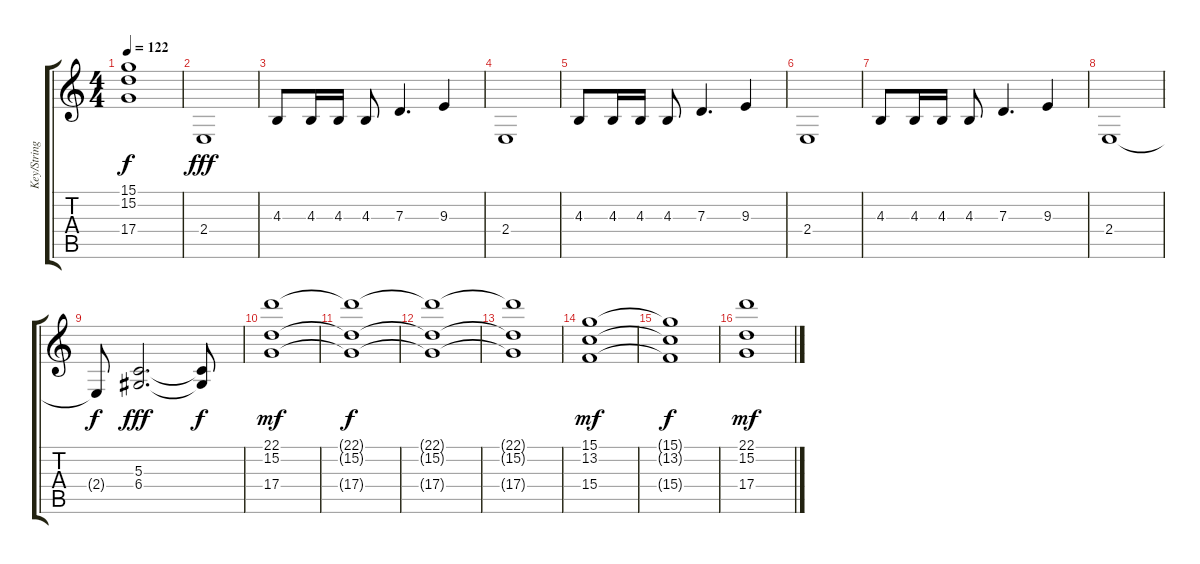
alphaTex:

\track ("Key/Strings" "Key/String") {instrument lead2sawtooth}
\staff {score tabs}
\tuning (E4 B3 G3 D3 A2 E2) {hide}
\ts (4 4)
\tempo 122
\clef g2
\ks c
(15.1{t} 15.2{t} 17.4{t}).1{dy f} |
2.4.1{dy fff} |
4.3.8 4.3.16 4.3.16 4.3.8 7.3.4{d} 9.3.4 |
2.4.1 |
4.3.8 4.3.16 4.3.16 4.3.8 7.3.4{d} 9.3.4 |
2.4.1 |
4.3.8 4.3.16 4.3.16 4.3.8 7.3.4{d} 9.3.4 |
2.4.1 |
2.4{t}.8{dy f} (5.3 6.4).2{d dy fff} (5.3{t} 6.4{t}).8{dy f} |
(22.1 15.2 17.4).1{dy mf instrument stringensemble1} |
(22.1{t} 15.2{t} 17.4{t}).1{dy f} |
(22.1{t} 15.2{t} 17.4{t}).1 |
(22.1{t} 15.2{t} 17.4{t}).1 |
(15.1 13.2 15.4).1{dy mf} |
(15.1{t} 13.2{t} 15.4{t}).1{dy f} |
(22.1 15.2 17.4).1{dy mf instrument stringensemble1}
